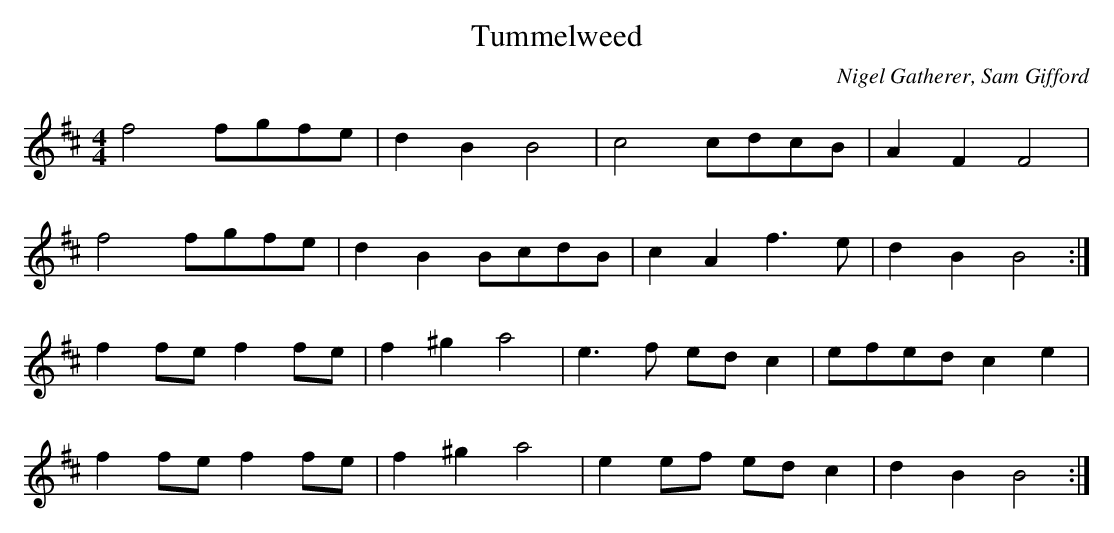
X:1
T:Tummelweed
C:Nigel Gatherer, Sam Gifford
L:1/8
M:4/4
K:Bm
f4    fgfe  | d2 B2  B4   | c4    cdcB  | A2 F2 F4    |
f4    fgfe  | d2 B2  BcdB | c2 A2 f3  e | d2 B2 B4   :|
f2 fe f2 fe | f2 ^g2 a4   | e3 f  ed c2 | efed  c2 e2 |
f2 fe f2 fe | f2 ^g2 a4   | e2 ef ed c2 | d2 B2 B4   :|
